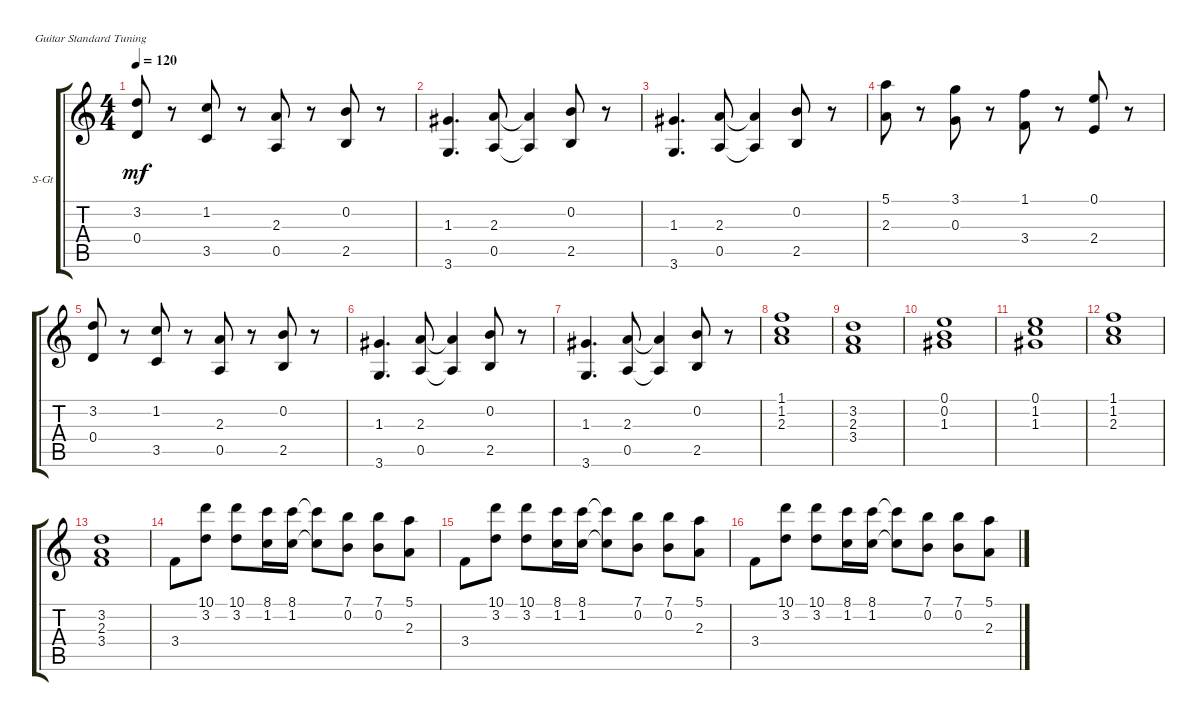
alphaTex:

\defaultSystemsLayout 4
\bracketExtendMode groupsimilarinstruments
\firstSystemTrackNameOrientation horizontal
\otherSystemsTrackNameOrientation horizontal
\track ("Steel Guitar" "S-Gt") {instrument acousticguitarsteel}
\staff {score tabs}
\tuning (E4 B3 G3 D3 A2 E2)
\ts (4 4)
\tempo 120
\clef g2
\ks c
(3.2 0.4).8{dy mf} r.8 (1.2 3.5).8 r.8 (2.3 0.5).8 r.8 (0.2 2.5).8 r.8 |
(1.3 3.6).4{d} (2.3 0.5).8 (2.3{t} 0.5{t}).4 (0.2 2.5).8 r.8 |
(1.3 3.6).4{d} (2.3 0.5).8 (2.3{t} 0.5{t}).4 (0.2 2.5).8 r.8 |
(5.1 2.3).8 r.8 (3.1 0.3).8 r.8 (1.1 3.4).8 r.8 (0.1 2.4).8 r.8 |
(3.2 0.4).8 r.8 (1.2 3.5).8 r.8 (2.3 0.5).8 r.8 (0.2 2.5).8 r.8 |
(1.3 3.6).4{d} (2.3 0.5).8 (2.3{t} 0.5{t}).4 (0.2 2.5).8 r.8 |
(1.3 3.6).4{d} (2.3 0.5).8 (2.3{t} 0.5{t}).4 (0.2 2.5).8 r.8 |
(1.1 1.2 2.3).1 |
(3.2 2.3 3.4).1 |
(0.1 0.2 1.3).1 |
(0.1 1.2 1.3).1 |
(1.1 1.2 2.3).1 |
(3.2 2.3 3.4).1 |
3.4.8 (10.1 3.2).8 (10.1 3.2).8 (8.1 1.2).16 (8.1 1.2).16 (8.1{t} 1.2{t}).8 (7.1 0.2).8 (7.1 0.2).8 (5.1 2.3).8 |
3.4.8 (10.1 3.2).8 (10.1 3.2).8 (8.1 1.2).16 (8.1 1.2).16 (8.1{t} 1.2{t}).8 (7.1 0.2).8 (7.1 0.2).8 (5.1 2.3).8 |
3.4.8 (10.1 3.2).8 (10.1 3.2).8 (8.1 1.2).16 (8.1 1.2).16 (8.1{t} 1.2{t}).8 (7.1 0.2).8 (7.1 0.2).8 (5.1 2.3).8
